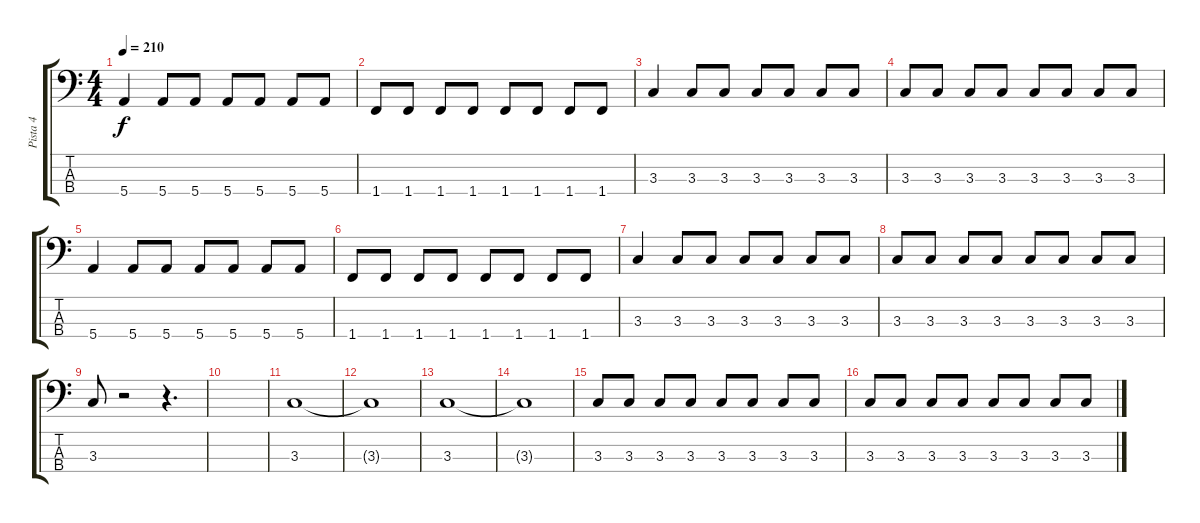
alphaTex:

\track ("Pista 4" "Pista 4") {instrument electricbassfinger}
\staff {score tabs}
\tuning (G2 D2 A1 E1) {hide}
\ts (4 4)
\tempo 210
\clef f4
\ks c
5.4.4{dy f} 5.4.8 5.4.8 5.4.8 5.4.8 5.4.8 5.4.8 |
1.4.8 1.4.8 1.4.8 1.4.8 1.4.8 1.4.8 1.4.8 1.4.8 |
3.3.4 3.3.8 3.3.8 3.3.8 3.3.8 3.3.8 3.3.8 |
3.3.8 3.3.8 3.3.8 3.3.8 3.3.8 3.3.8 3.3.8 3.3.8 |
5.4.4 5.4.8 5.4.8 5.4.8 5.4.8 5.4.8 5.4.8 |
1.4.8 1.4.8 1.4.8 1.4.8 1.4.8 1.4.8 1.4.8 1.4.8 |
3.3.4 3.3.8 3.3.8 3.3.8 3.3.8 3.3.8 3.3.8 |
3.3.8 3.3.8 3.3.8 3.3.8 3.3.8 3.3.8 3.3.8 3.3.8 |
3.3.8 r.2 r.4{d} |
|
3.3.1 |
3.3{t}.1 |
3.3.1 |
3.3{t}.1 |
3.3.8 3.3.8 3.3.8 3.3.8 3.3.8 3.3.8 3.3.8 3.3.8 |
3.3.8 3.3.8 3.3.8 3.3.8 3.3.8 3.3.8 3.3.8 3.3.8
